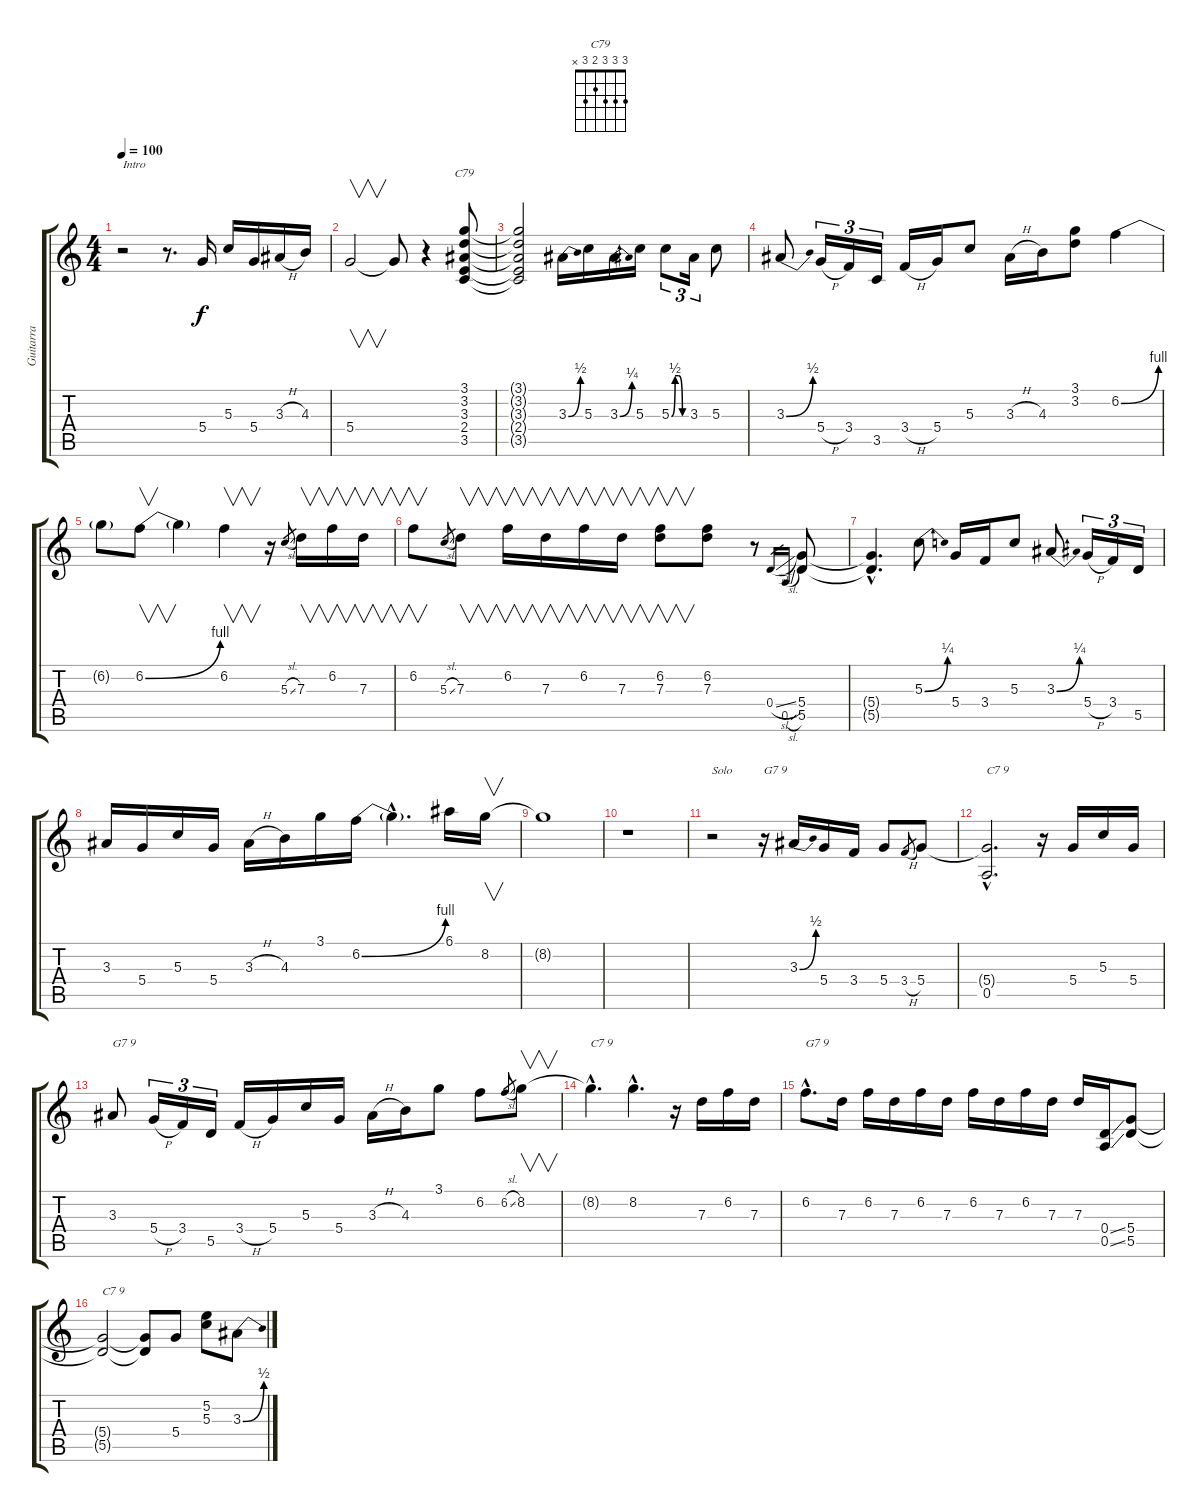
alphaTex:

\track ("Guitarra" "Guitarra") {instrument overdrivenguitar}
\staff {score tabs}
\tuning (E4 B3 G3 D3 A2 E2) {hide}
\chord ("C79" 3 3 3 2 3 x)
\ts (4 4)
\tempo 100
\clef g2
\ks c
r.2{txt "Intro" dy f instrument overdrivenguitar} r.8{d} 5.4.16 5.3.16 5.4.16 3.3{h}.16 4.3.16 |
5.4.2{v} 5.4{t}.8 r.4 (3.1 3.2 3.3 2.4 3.5).8{ch "C79"} |
(3.1{t} 3.2{t} 3.3{t} 2.4{t} 3.5{t}).2 3.3{be (bend 0 0 60 2)}.16 5.3.16 3.3{be (bend 0 0 60 1)}.16 5.3.16 5.3{be (custom 0 0 15 2 30 2 45 0 60 0)}.8{tu (3 2)} 3.3.16{tu (3 2)} 5.3.8 |
3.3{be (bend 0 0 60 2)}.8 5.4{h}.16{tu (3 2)} 3.4.16{tu (3 2)} 3.5.16{tu (3 2)} 3.4{h}.16 5.4.16 5.3.8 3.3{h}.16 4.3.16 (3.1 3.2).8 6.2{be (bend 0 0 60 4)}.4 |
6.2{t}.8 6.2{be (bend 0 0 60 4)}.8{v} 6.2{t}.4 6.2.4{v} r.16 5.3{sl}.8{gr} 7.3.16{v} 6.2.16{v} 7.3.16{v} |
6.2.8{v} 5.3{sl}.8{gr} 7.3.8{v} 6.2.16{v} 7.3.16{v} 6.2.16{v} 7.3.16{v} (6.2 7.3).8{v} (6.2 7.3).8 r.8 0.4{sl}.16{gr} 0.5{sl}.16{gr} (5.4 5.5).8 |
(5.4{hac t} 5.5{hac t}).4{d} 5.3{be (bend 0 0 60 1)}.8 5.4.16 3.4.16 5.3.8 3.3{be (bend 0 0 60 1)}.8 5.4{h}.16{tu (3 2)} 3.4.16{tu (3 2)} 5.5.16{tu (3 2)} |
3.3.16 5.4.16 5.3.16 5.4.16 3.3{h}.16 4.3.16 3.1.16 6.2{be (bend 0 0 60 4)}.16 6.2{hac t}.4{d} 6.1.16 8.2.16{v} |
8.2{t}.1 |
r.1 |
r.2{txt "Solo"} r.16{txt "G7 9"} 3.3{be (bend 0 0 60 2)}.16 5.4.16 3.4.16 5.4.8 3.4{h}.8{gr} 5.4.8 |
(5.4{hac t} 0.5{hac}).2{d txt "C7 9"} r.16 5.4.16 5.3.16 5.4.16 |
3.3.8{txt "G7 9"} 5.4{h}.16{tu (3 2)} 3.4.16{tu (3 2)} 5.5.16{tu (3 2)} 3.4{h}.16 5.4.16 5.3.16 5.4.16 3.3{h}.16 4.3.16 3.1.8 6.2.8 6.2{sl}.8{gr} 8.2.8{v} |
8.2{hac t}.4{d txt "C7 9"} 8.2{hac}.4{d} r.16 7.3.16 6.2.16 7.3.16 |
6.2{hac}.8{d txt "G7 9"} 7.3.16 6.2.16 7.3.16 6.2.16 7.3.16 6.2.16 7.3.16 6.2.16 7.3.16 7.3.16 (0.4{ss} 0.5{ss}).16 (5.4 5.5).8 |
(5.4{t} 5.5{t}).2{txt "C7 9"} (5.4{t} 5.5{t}).8 5.4.8 (5.2 5.3).8 3.3{be (bend 0 0 60 2)}.8
